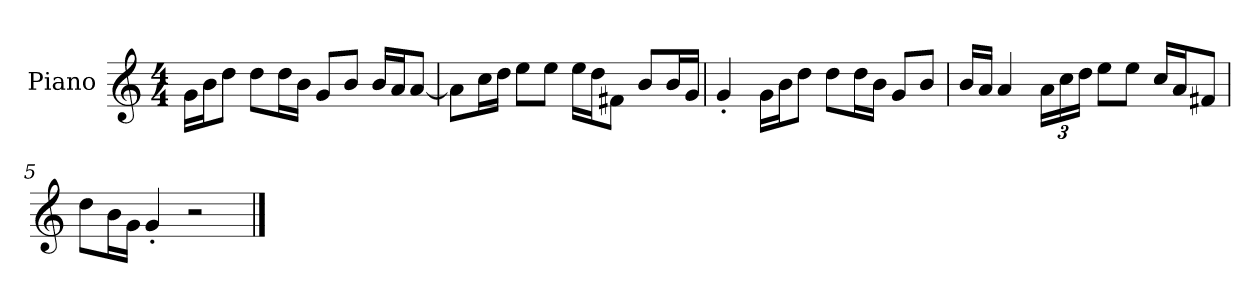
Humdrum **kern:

**kern
*part1
*staff1
*I"Piano
*I'P-no
*clefG2
*k[]
*M4/4
*MM90
=1
16g\LL
16b\J
8dd\J
8dd\L
16dd\L
16b\JJ
8g/L
8b/J
16b/LL
16a/J
[8a/J
=2
8a\L]
16cc\L
16dd\JJ
8ee\L
8ee\J
16ee\LL
16dd\J
8f#X\J
8b/L
16b/L
16g/JJ
=3
4g'/
16g\LL
16b\J
8dd\J
8dd\L
16dd\L
16b\JJ
8g/L
8b/J
!!LO:LB:g=z
=4
16b/LL
16a/JJ
4a/
*Xbrackettup
24a\LL
24cc\
24dd\JJ
8ee\L
8ee\J
16cc/LL
16a/J
8f#X/J
=5
8dd\L
16b\L
16g\JJ
4g'/
2r
==
*-
